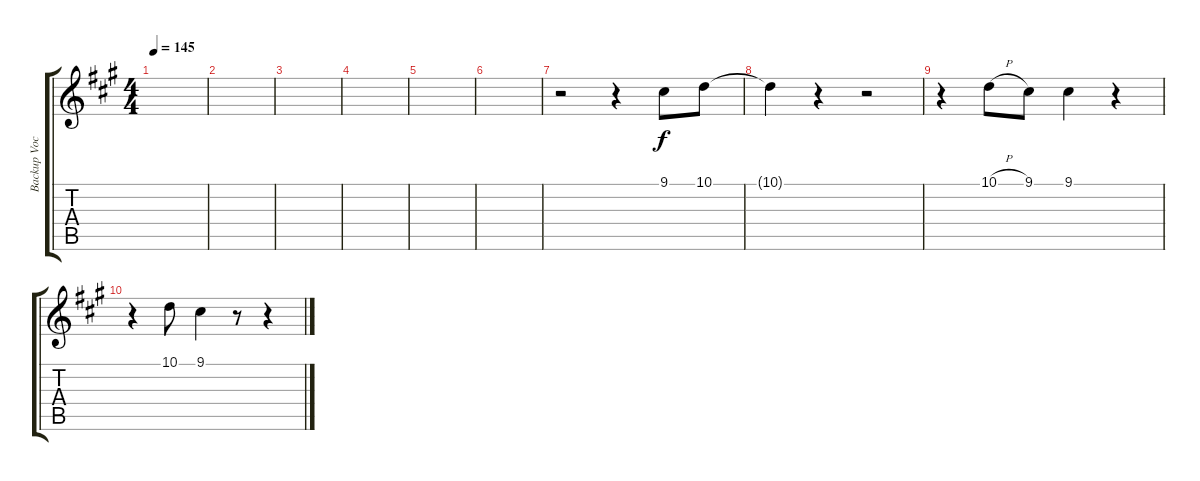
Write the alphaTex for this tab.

\track ("Backup Vocals" "Backup Voc") {instrument tenorsax}
\staff {score tabs}
\tuning (E4 B3 G3 D3 A2 E2) {hide}
\ts (4 4)
\tempo 145
\clef g2
\ks a
|
|
|
|
|
|
r.2 r.4 9.1.8 10.1.8 |
10.1{t}.4 r.4 r.2 |
r.4 10.1{h}.8 9.1.8 9.1.4 r.4 |
r.4 10.1.8 9.1.4 r.8 r.4
